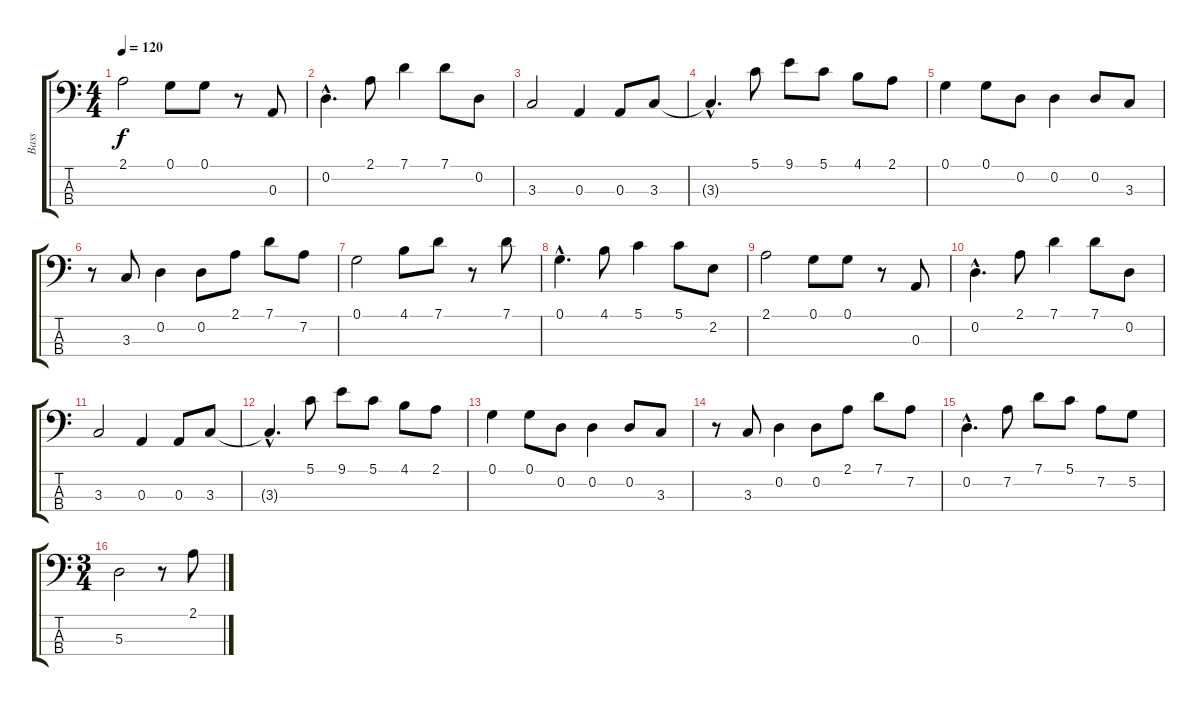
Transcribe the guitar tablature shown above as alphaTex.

\track ("Bass         " "Bass      ") {instrument electricbassfinger}
\staff {score tabs}
\tuning (G2 D2 A1 E1) {hide}
\ts (4 4)
\tempo 120
\clef f4
\ks c
2.1.2{dy f} 0.1.8 0.1.8 r.8 0.3.8 |
0.2{hac}.4{d} 2.1.8 7.1.4 7.1.8 0.2.8 |
3.3.2 0.3.4 0.3.8 3.3.8 |
3.3{hac t}.4{d} 5.1.8 9.1.8 5.1.8 4.1.8 2.1.8 |
0.1.4 0.1.8 0.2.8 0.2.4 0.2.8 3.3.8 |
r.8 3.3.8 0.2.4 0.2.8 2.1.8 7.1.8 7.2.8 |
0.1.2 4.1.8 7.1.8 r.8 7.1.8 |
0.1{hac}.4{d} 4.1.8 5.1.4 5.1.8 2.2.8 |
2.1.2 0.1.8 0.1.8 r.8 0.3.8 |
0.2{hac}.4{d} 2.1.8 7.1.4 7.1.8 0.2.8 |
3.3.2 0.3.4 0.3.8 3.3.8 |
3.3{hac t}.4{d} 5.1.8 9.1.8 5.1.8 4.1.8 2.1.8 |
0.1.4 0.1.8 0.2.8 0.2.4 0.2.8 3.3.8 |
r.8 3.3.8 0.2.4 0.2.8 2.1.8 7.1.8 7.2.8 |
0.2{hac}.4{d} 7.2.8 7.1.8 5.1.8 7.2.8 5.2.8 |
\ts (3 4)
5.3.2 r.8 2.1.8
